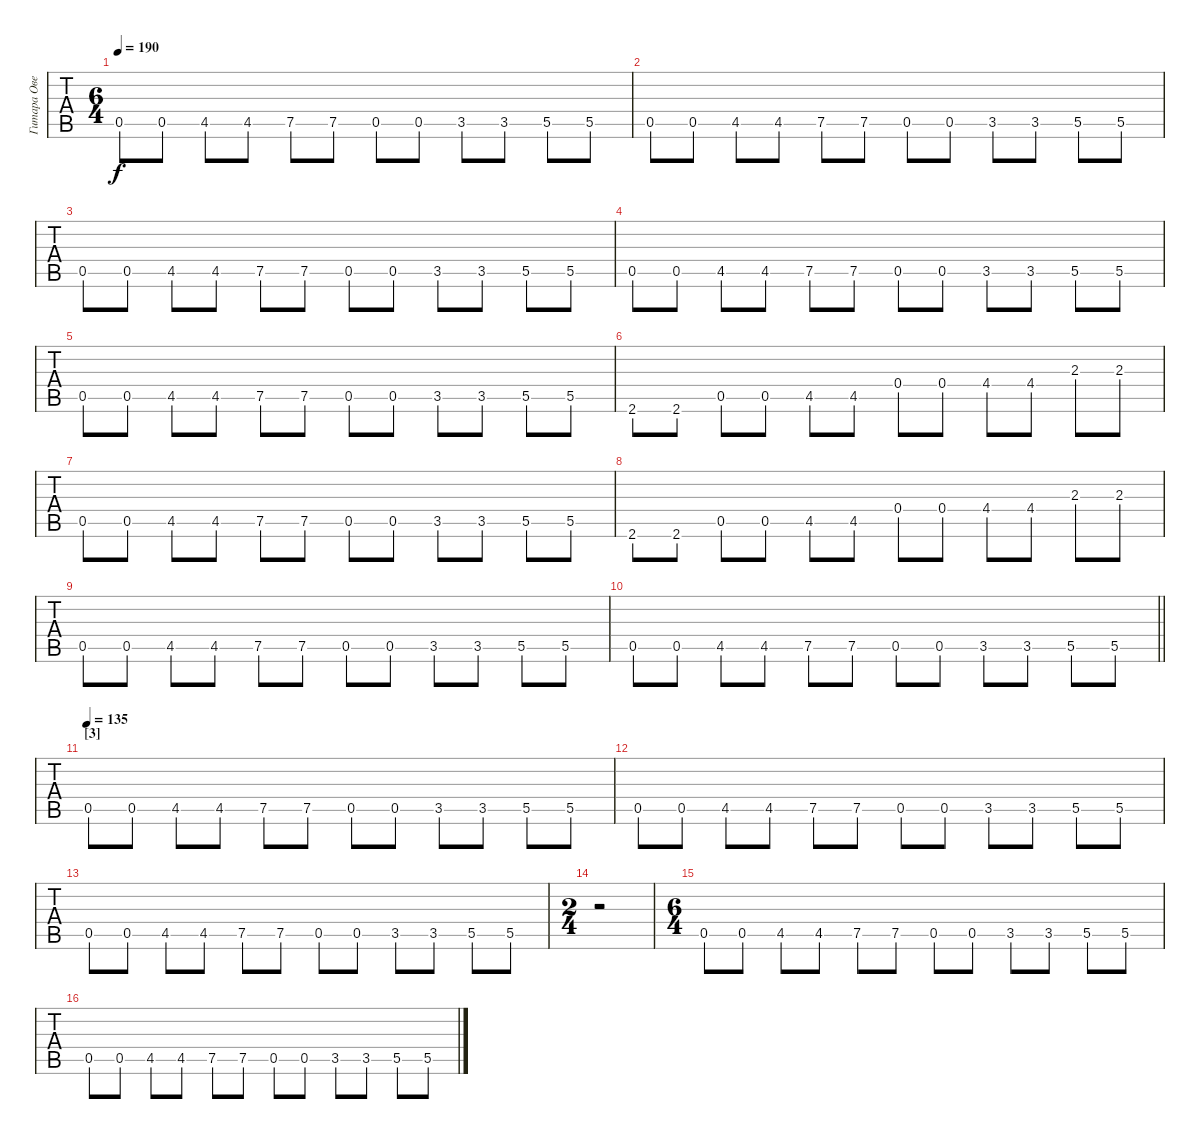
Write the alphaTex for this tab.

\track ("Гитара Овер" "Гитара Ове") {instrument overdrivenguitar}
\staff {tabs}
\tuning (E4 B3 G3 D3 A2 E2) {hide}
\ts (6 4)
\tempo 190
\clef g2
\ks c
0.5.8{dy f} 0.5.8 4.5.8 4.5.8 7.5.8 7.5.8 0.5.8 0.5.8 3.5.8 3.5.8 5.5.8 5.5.8 |
0.5.8 0.5.8 4.5.8 4.5.8 7.5.8 7.5.8 0.5.8 0.5.8 3.5.8 3.5.8 5.5.8 5.5.8 |
0.5.8 0.5.8 4.5.8 4.5.8 7.5.8 7.5.8 0.5.8 0.5.8 3.5.8 3.5.8 5.5.8 5.5.8 |
0.5.8 0.5.8 4.5.8 4.5.8 7.5.8 7.5.8 0.5.8 0.5.8 3.5.8 3.5.8 5.5.8 5.5.8 |
0.5.8 0.5.8 4.5.8 4.5.8 7.5.8 7.5.8 0.5.8 0.5.8 3.5.8 3.5.8 5.5.8 5.5.8 |
2.6.8 2.6.8 0.5.8 0.5.8 4.5.8 4.5.8 0.4.8 0.4.8 4.4.8 4.4.8 2.3.8 2.3.8 |
0.5.8 0.5.8 4.5.8 4.5.8 7.5.8 7.5.8 0.5.8 0.5.8 3.5.8 3.5.8 5.5.8 5.5.8 |
2.6.8 2.6.8 0.5.8 0.5.8 4.5.8 4.5.8 0.4.8 0.4.8 4.4.8 4.4.8 2.3.8 2.3.8 |
0.5.8 0.5.8 4.5.8 4.5.8 7.5.8 7.5.8 0.5.8 0.5.8 3.5.8 3.5.8 5.5.8 5.5.8 |
\barLineRight lightlight
0.5.8 0.5.8 4.5.8 4.5.8 7.5.8 7.5.8 0.5.8 0.5.8 3.5.8 3.5.8 5.5.8 5.5.8 |
\section ("" "[3]")
\tempo 135
0.5.8 0.5.8 4.5.8 4.5.8 7.5.8 7.5.8 0.5.8 0.5.8 3.5.8 3.5.8 5.5.8 5.5.8 |
0.5.8 0.5.8 4.5.8 4.5.8 7.5.8 7.5.8 0.5.8 0.5.8 3.5.8 3.5.8 5.5.8 5.5.8 |
0.5.8 0.5.8 4.5.8 4.5.8 7.5.8 7.5.8 0.5.8 0.5.8 3.5.8 3.5.8 5.5.8 5.5.8 |
\ts (2 4)
r.2 |
\ts (6 4)
0.5.8 0.5.8 4.5.8 4.5.8 7.5.8 7.5.8 0.5.8 0.5.8 3.5.8 3.5.8 5.5.8 5.5.8 |
0.5.8 0.5.8 4.5.8 4.5.8 7.5.8 7.5.8 0.5.8 0.5.8 3.5.8 3.5.8 5.5.8 5.5.8
